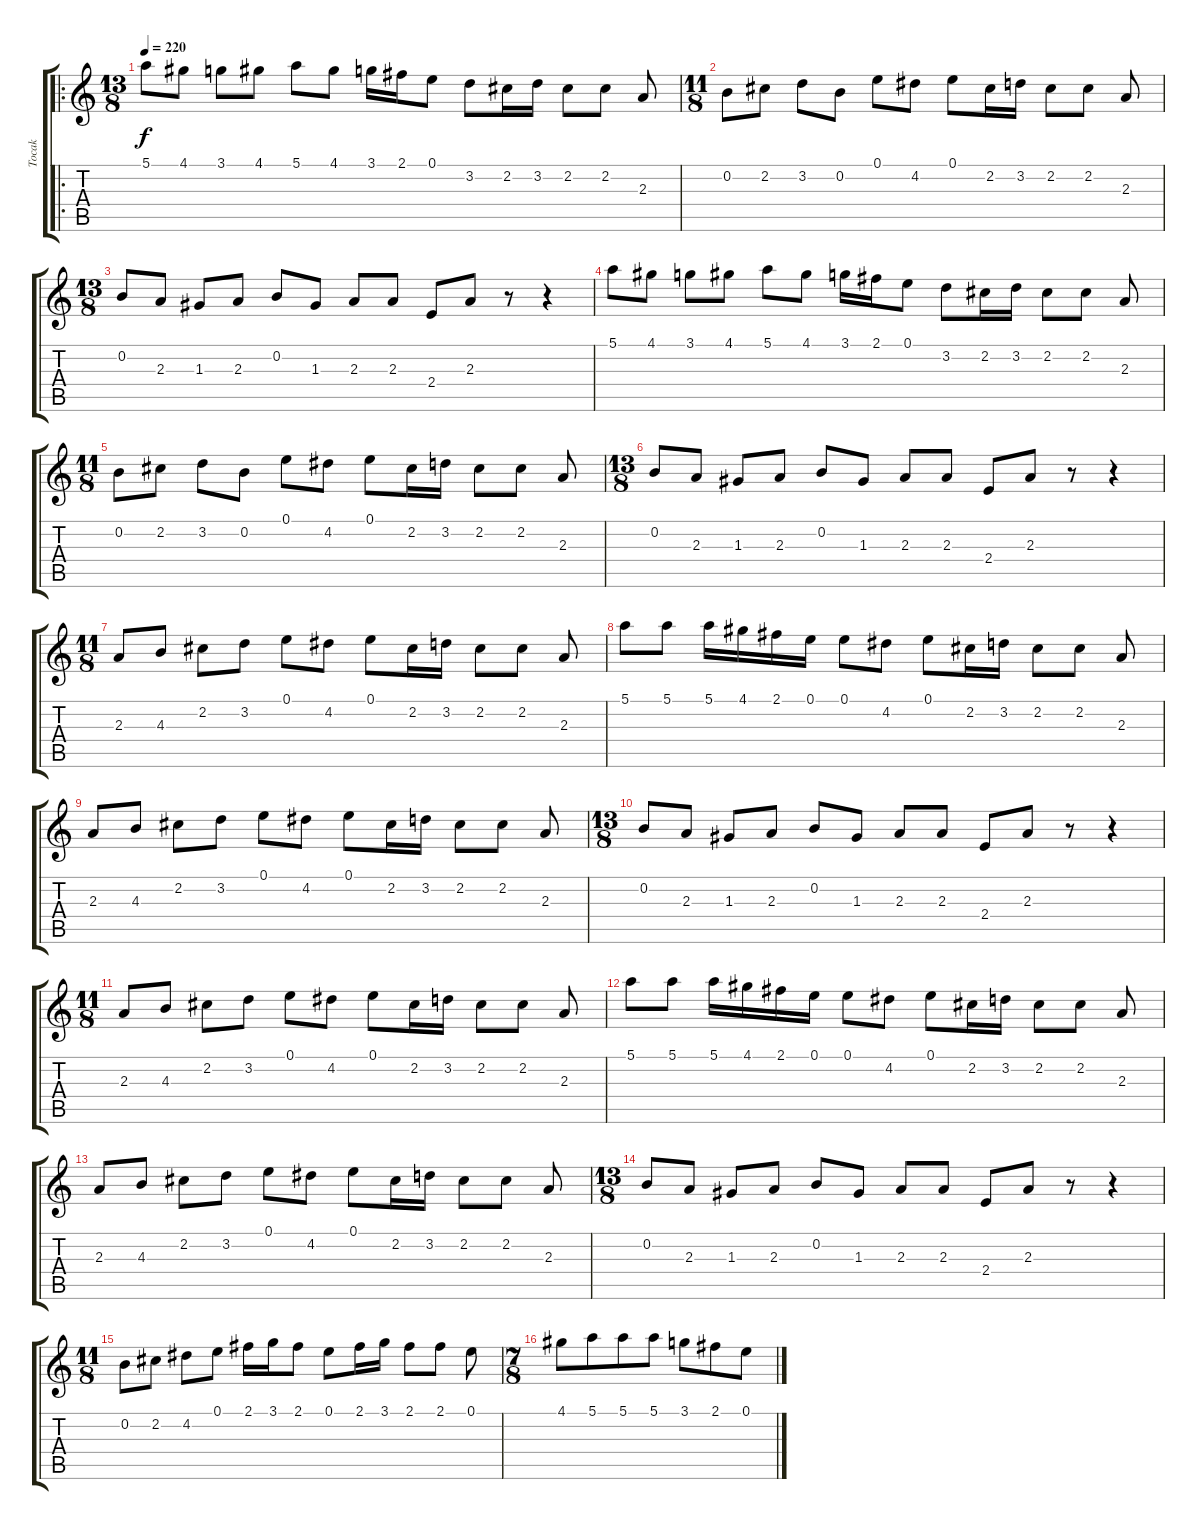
\track ("Tocak" "Tocak") {instrument electricguitarjazz}
\staff {score tabs}
\tuning (E4 B3 G3 D3 A2 E2) {hide}
\ro
\ts (13 8)
\tempo 220
\clef g2
\ks c
5.1.8{dy f instrument electricguitarjazz} 4.1.8 3.1.8 4.1.8 5.1.8 4.1.8 3.1.16 2.1.16 0.1.8 3.2.8 2.2.16 3.2.16 2.2.8 2.2.8 2.3.8 |
\ts (11 8)
0.2.8 2.2.8 3.2.8 0.2.8 0.1.8 4.2.8 0.1.8 2.2.16 3.2.16 2.2.8 2.2.8 2.3.8 |
\ts (13 8)
0.2.8 2.3.8 1.3.8 2.3.8 0.2.8 1.3.8 2.3.8 2.3.8 2.4.8 2.3.8 r.8 r.4 |
5.1.8 4.1.8 3.1.8 4.1.8 5.1.8 4.1.8 3.1.16 2.1.16 0.1.8 3.2.8 2.2.16 3.2.16 2.2.8 2.2.8 2.3.8 |
\ts (11 8)
0.2.8 2.2.8 3.2.8 0.2.8 0.1.8 4.2.8 0.1.8 2.2.16 3.2.16 2.2.8 2.2.8 2.3.8 |
\ts (13 8)
0.2.8 2.3.8 1.3.8 2.3.8 0.2.8 1.3.8 2.3.8 2.3.8 2.4.8 2.3.8 r.8 r.4 |
\ts (11 8)
2.3.8 4.3.8 2.2.8 3.2.8 0.1.8 4.2.8 0.1.8 2.2.16 3.2.16 2.2.8 2.2.8 2.3.8 |
5.1.8 5.1.8 5.1.16 4.1.16 2.1.16 0.1.16 0.1.8 4.2.8 0.1.8 2.2.16 3.2.16 2.2.8 2.2.8 2.3.8 |
2.3.8 4.3.8 2.2.8 3.2.8 0.1.8 4.2.8 0.1.8 2.2.16 3.2.16 2.2.8 2.2.8 2.3.8 |
\ts (13 8)
0.2.8 2.3.8 1.3.8 2.3.8 0.2.8 1.3.8 2.3.8 2.3.8 2.4.8 2.3.8 r.8 r.4 |
\ts (11 8)
2.3.8 4.3.8 2.2.8 3.2.8 0.1.8 4.2.8 0.1.8 2.2.16 3.2.16 2.2.8 2.2.8 2.3.8 |
5.1.8 5.1.8 5.1.16 4.1.16 2.1.16 0.1.16 0.1.8 4.2.8 0.1.8 2.2.16 3.2.16 2.2.8 2.2.8 2.3.8 |
2.3.8 4.3.8 2.2.8 3.2.8 0.1.8 4.2.8 0.1.8 2.2.16 3.2.16 2.2.8 2.2.8 2.3.8 |
\ts (13 8)
0.2.8 2.3.8 1.3.8 2.3.8 0.2.8 1.3.8 2.3.8 2.3.8 2.4.8 2.3.8 r.8 r.4 |
\ts (11 8)
0.2.8 2.2.8 4.2.8 0.1.8 2.1.16 3.1.16 2.1.8 0.1.8 2.1.16 3.1.16 2.1.8 2.1.8 0.1.8 |
\ts (7 8)
4.1.8 5.1.8 5.1.8 5.1.8 3.1.8 2.1.8 0.1.8
